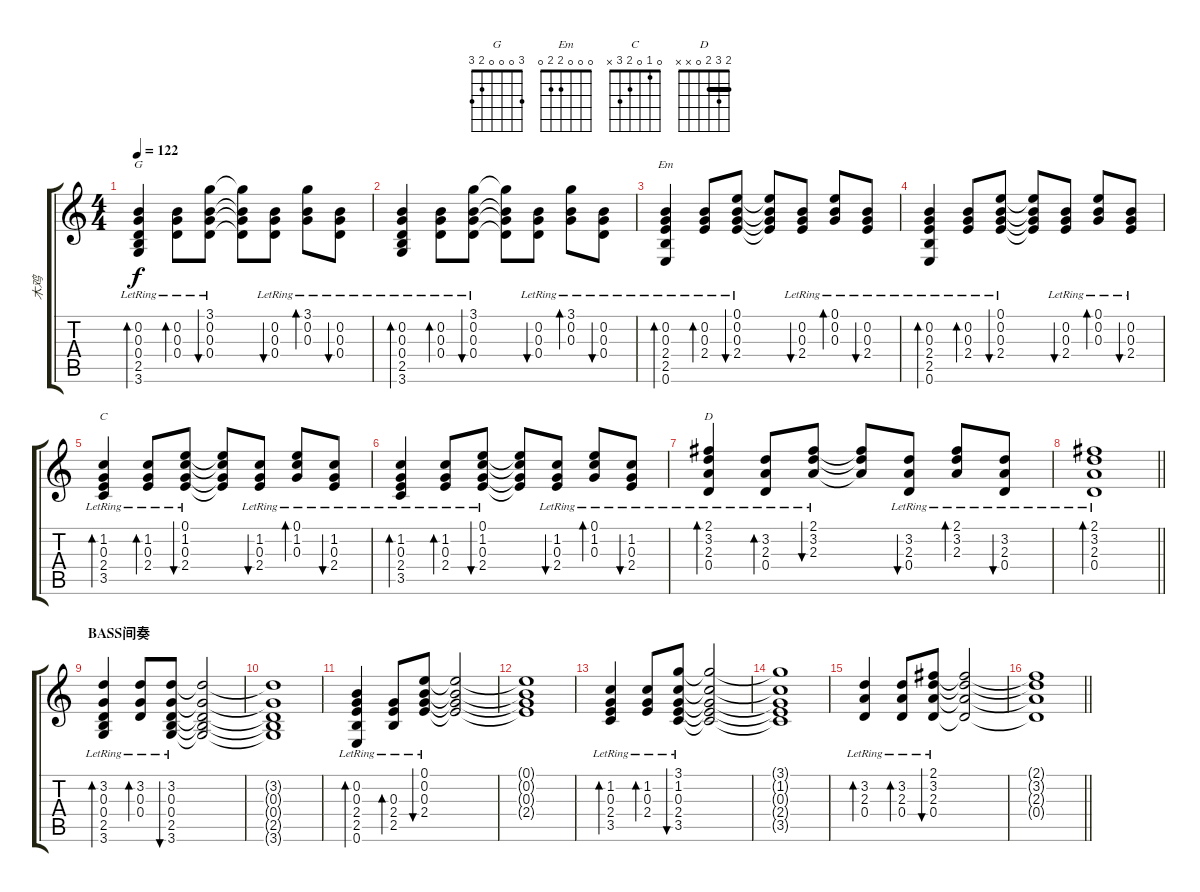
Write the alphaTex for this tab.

\track ("木鸡" "木鸡") {instrument acousticguitarsteel}
\staff {score tabs}
\tuning (E4 B3 G3 D3 A2 E2) {hide}
\chord ("G" 3 0 0 0 2 3)
\chord ("Em" 0 0 0 2 2 0)
\chord ("C" 0 1 0 2 3 x)
\chord ("D" 2 3 2 0 x x) {barre 2}
\ts (4 4)
\tempo 122
\clef g2
\ks c
(0.2{lr} 0.3{lr} 0.4{lr} 2.5{lr} 3.6{lr}).4{bd 30 ch "G" dy f} (0.2{lr} 0.3{lr} 0.4{lr}).8{bd 30} (3.1{lr} 0.2{lr} 0.3{lr} 0.4{lr}).8{bu 30} (3.1{t} 0.2{t} 0.3{t} 0.4{t}).8 (0.2{lr} 0.3{lr} 0.4{lr}).8{bu 30} (3.1{lr} 0.2{lr} 0.3{lr}).8{bd 30} (0.2{lr} 0.3{lr} 0.4{lr}).8{bu 30} |
(0.2{lr} 0.3{lr} 0.4{lr} 2.5{lr} 3.6{lr}).4{bd 30} (0.2{lr} 0.3{lr} 0.4{lr}).8{bd 30} (3.1{lr} 0.2{lr} 0.3{lr} 0.4{lr}).8{bu 30} (3.1{t} 0.2{t} 0.3{t} 0.4{t}).8 (0.2{lr} 0.3{lr} 0.4{lr}).8{bu 30} (3.1{lr} 0.2{lr} 0.3{lr}).8{bd 30} (0.2{lr} 0.3{lr} 0.4{lr}).8{bu 30} |
(0.2{lr} 0.3{lr} 2.4{lr} 2.5{lr} 0.6{lr}).4{bd 30 ch "Em"} (0.2{lr} 0.3{lr} 2.4{lr}).8{bd 30} (0.1{lr} 0.2{lr} 0.3{lr} 2.4{lr}).8{bu 30} (0.1{t} 0.2{t} 0.3{t} 2.4{t}).8 (0.2{lr} 0.3{lr} 2.4{lr}).8{bu 30} (0.1{lr} 0.2{lr} 0.3{lr}).8{bd 30} (0.2{lr} 0.3{lr} 2.4{lr}).8{bu 30} |
(0.2{lr} 0.3{lr} 2.4{lr} 2.5{lr} 0.6{lr}).4{bd 30} (0.2{lr} 0.3{lr} 2.4{lr}).8{bd 30} (0.1{lr} 0.2{lr} 0.3{lr} 2.4{lr}).8{bu 30} (0.1{t} 0.2{t} 0.3{t} 2.4{t}).8 (0.2{lr} 0.3{lr} 2.4{lr}).8{bu 30} (0.1{lr} 0.2{lr} 0.3{lr}).8{bd 30} (0.2{lr} 0.3{lr} 2.4{lr}).8{bu 30} |
(1.2{lr} 0.3{lr} 2.4{lr} 3.5{lr}).4{bd 30 ch "C"} (1.2{lr} 0.3{lr} 2.4{lr}).8{bd 30} (0.1{lr} 1.2{lr} 0.3{lr} 2.4{lr}).8{bu 30} (0.1{t} 1.2{t} 0.3{t} 2.4{t}).8 (1.2{lr} 0.3{lr} 2.4{lr}).8{bu 30} (0.1{lr} 1.2{lr} 0.3{lr}).8{bd 30} (1.2{lr} 0.3{lr} 2.4{lr}).8{bu 30} |
(1.2{lr} 0.3{lr} 2.4{lr} 3.5{lr}).4{bd 30} (1.2{lr} 0.3{lr} 2.4{lr}).8{bd 30} (0.1{lr} 1.2{lr} 0.3{lr} 2.4{lr}).8{bu 30} (0.1{t} 1.2{t} 0.3{t} 2.4{t}).8 (1.2{lr} 0.3{lr} 2.4{lr}).8{bu 30} (0.1{lr} 1.2{lr} 0.3{lr}).8{bd 30} (1.2{lr} 0.3{lr} 2.4{lr}).8{bu 30} |
(2.1{lr} 3.2{lr} 2.3{lr} 0.4{lr}).4{bd 30 ch "D"} (3.2{lr} 2.3{lr} 0.4{lr}).8{bd 30} (2.1{lr} 3.2{lr} 2.3{lr}).8{bu 30} (2.1{t} 3.2{t} 2.3{t}).8 (3.2{lr} 2.3{lr} 0.4{lr}).8{bu 30} (2.1{lr} 3.2{lr} 2.3{lr}).8{bd 30} (3.2{lr} 2.3{lr} 0.4{lr}).8{bu 30} |
\barLineRight lightlight
(2.1{lr} 3.2{lr} 2.3{lr} 0.4{lr}).1{bd 30} |
\section ("" "BASS间奏")
(3.2{lr} 0.3{lr} 0.4{lr} 2.5{lr} 3.6{lr}).4{bd 60} (3.2{lr} 0.3{lr} 0.4{lr}).8{bd 60} (3.2{lr} 0.3{lr} 0.4{lr} 2.5{lr} 3.6{lr}).8{bu 60} (3.2{t} 0.3{t} 0.4{t} 2.5{t} 3.6{t}).2 |
(3.2{t} 0.3{t} 0.4{t} 2.5{t} 3.6{t}).1 |
(0.2{lr} 0.3{lr} 2.4{lr} 2.5{lr} 0.6{lr}).4{bd 60} (0.3{lr} 2.4{lr} 2.5{lr}).8{bd 60} (0.1{lr} 0.2{lr} 0.3{lr} 2.4{lr}).8{bu 60} (0.1{t} 0.2{t} 0.3{t} 2.4{t}).2 |
(0.1{t} 0.2{t} 0.3{t} 2.4{t}).1 |
(1.2{lr} 0.3{lr} 2.4{lr} 3.5{lr}).4{bd 60} (1.2{lr} 0.3{lr} 2.4{lr}).8{bd 60} (3.1{lr} 1.2{lr} 0.3{lr} 2.4{lr} 3.5{lr}).8{bu 60} (3.1{t} 1.2{t} 0.3{t} 2.4{t} 3.5{t}).2 |
(3.1{t} 1.2{t} 0.3{t} 2.4{t} 3.5{t}).1 |
(3.2{lr} 2.3{lr} 0.4{lr}).4{bd 60} (3.2{lr} 2.3{lr} 0.4{lr}).8{bd 60} (2.1{lr} 3.2{lr} 2.3{lr} 0.4{lr}).8{bu 60} (2.1{t} 3.2{t} 2.3{t} 0.4{t}).2 |
\barLineRight lightlight
(2.1{t} 3.2{t} 2.3{t} 0.4{t}).1
